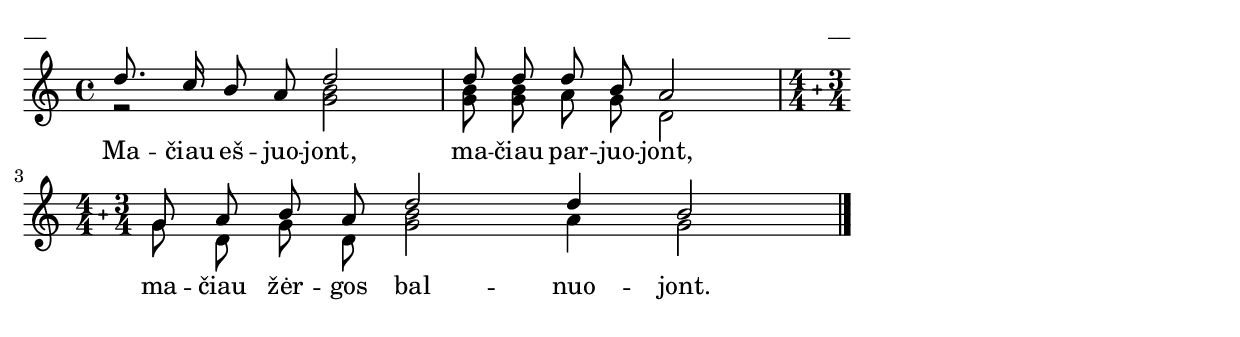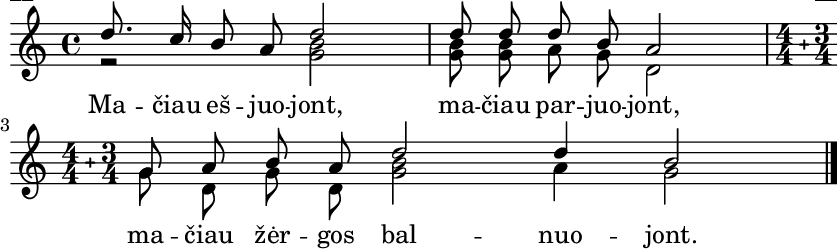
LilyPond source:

\version "2.13.18"
#(ly:set-option 'crop #t)

%\header {
%    title = "Mačiau ėšjuojont"
%}
% "Skamba, skamba kankliai, 1993"
\paper {
line-width = 14\cm
left-margin = 0.4\cm
between-system-padding = 0.1\cm
between-system-space = 0.1\cm
}
\layout {
indent = #0
ragged-last = ##f
}


#(define ((compound-time one two num) grob)
  (grob-interpret-markup grob
    (markup #:override '(baseline-skip . 0) #:number
      (#:line (
          (#:column (one num))
          #:vcenter "+"
          (#:column (two num))))
      )))



voiceA = \relative c' {
\clef "treble"
\key c \major
\time 4/4
d'8. c16 b8 a d2 | d8 d d b a2
\override Staff.TimeSignature #'stencil = #(compound-time "4" "3" "4")
\time 7/4
g8 a b a d2 \bar "dashed" d4 b2
\bar "|."
}

lyricA = \lyricmode {
Ma -- čiau eš -- juo -- jont, ma -- čiau par -- juo -- jont,
ma -- čiau žėr -- gos bal -- nuo -- jont.
}

voiceB = \relative c' {
\clef "treble"
\time 4/4
\key c \major
r2 <<g'2 b>> | <<g8 b>> <<g b>> a8 g d2
\time 7/4
g8 d g d <<g2 b>> a4 g2
\bar "|."
}

fullScore = <<
\new Staff {
<<
\new Voice = "voiceA" { \voiceOne \autoBeamOff \voiceA }
\new Lyrics \lyricsto "voiceA" \lyricA
\new Voice = "voiceB" { \voiceTwo \autoBeamOff \voiceB }
>>
}
>>

\score {
\fullScore
\header { piece = "__" opus = "__" }
}
\markup { \with-color #(x11-color 'white) \sans \smaller "__" }
\score {
\unfoldRepeats
\fullScore
\midi {
\context { \Staff \remove "Staff_performer" }
\context { \Voice \consists "Staff_performer" }
}
}
